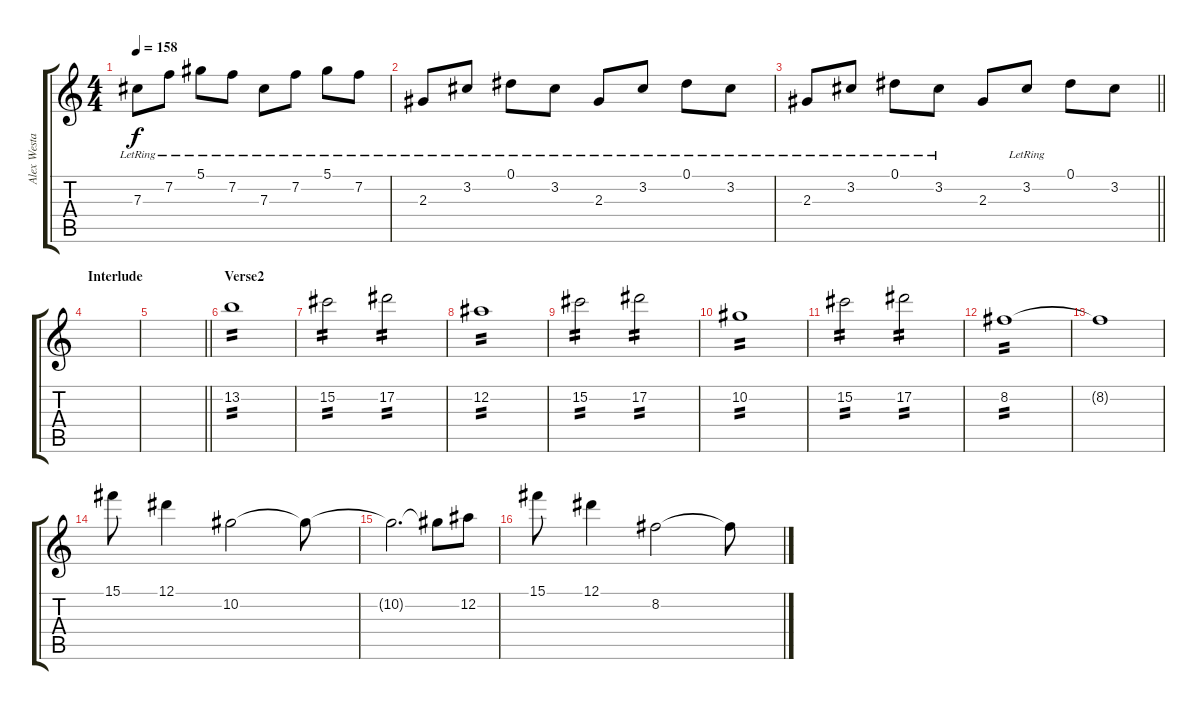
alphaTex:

\track ("Alex Westaway" "Alex Westa") {instrument electricguitarjazz}
\staff {score tabs}
\tuning (Eb4 Bb3 Gb3 Db3 Ab2 Db2) {hide}
\ts (4 4)
\tempo 158
\clef g2
\ks c
7.3{lr}.8{dy f} 7.2{lr}.8 5.1{lr}.8 7.2{lr}.8 7.3{lr}.8 7.2{lr}.8 5.1{lr}.8 7.2{lr}.8 |
2.3{lr}.8 3.2{lr}.8 0.1{lr}.8 3.2{lr}.8 2.3{lr}.8 3.2{lr}.8 0.1{lr}.8 3.2{lr}.8 |
\barLineRight lightlight
2.3{lr}.8 3.2{lr}.8 0.1{lr}.8 3.2{lr}.8 2.3.8 3.2{lr}.8 0.1.8 3.2.8 |
\section ("" "Interlude")
|
\barLineRight lightlight
|
\section ("" "Verse2")
13.2.1{tp 2 instrument electricguitarjazz} |
15.2.2{tp 2} 17.2.2{tp 2} |
12.2.1{tp 2} |
15.2.2{tp 2} 17.2.2{tp 2} |
10.2.1{tp 2} |
15.2.2{tp 2} 17.2.2{tp 2} |
8.2.1{tp 2} |
8.2{t}.1 |
15.1.8{instrument distortionguitar} 12.1.4 10.2.2 10.2{t}.8 |
10.2{t}.2{d} 10.2{t}.8 12.2.8 |
15.1.8 12.1.4 8.2.2 8.2{t}.8
